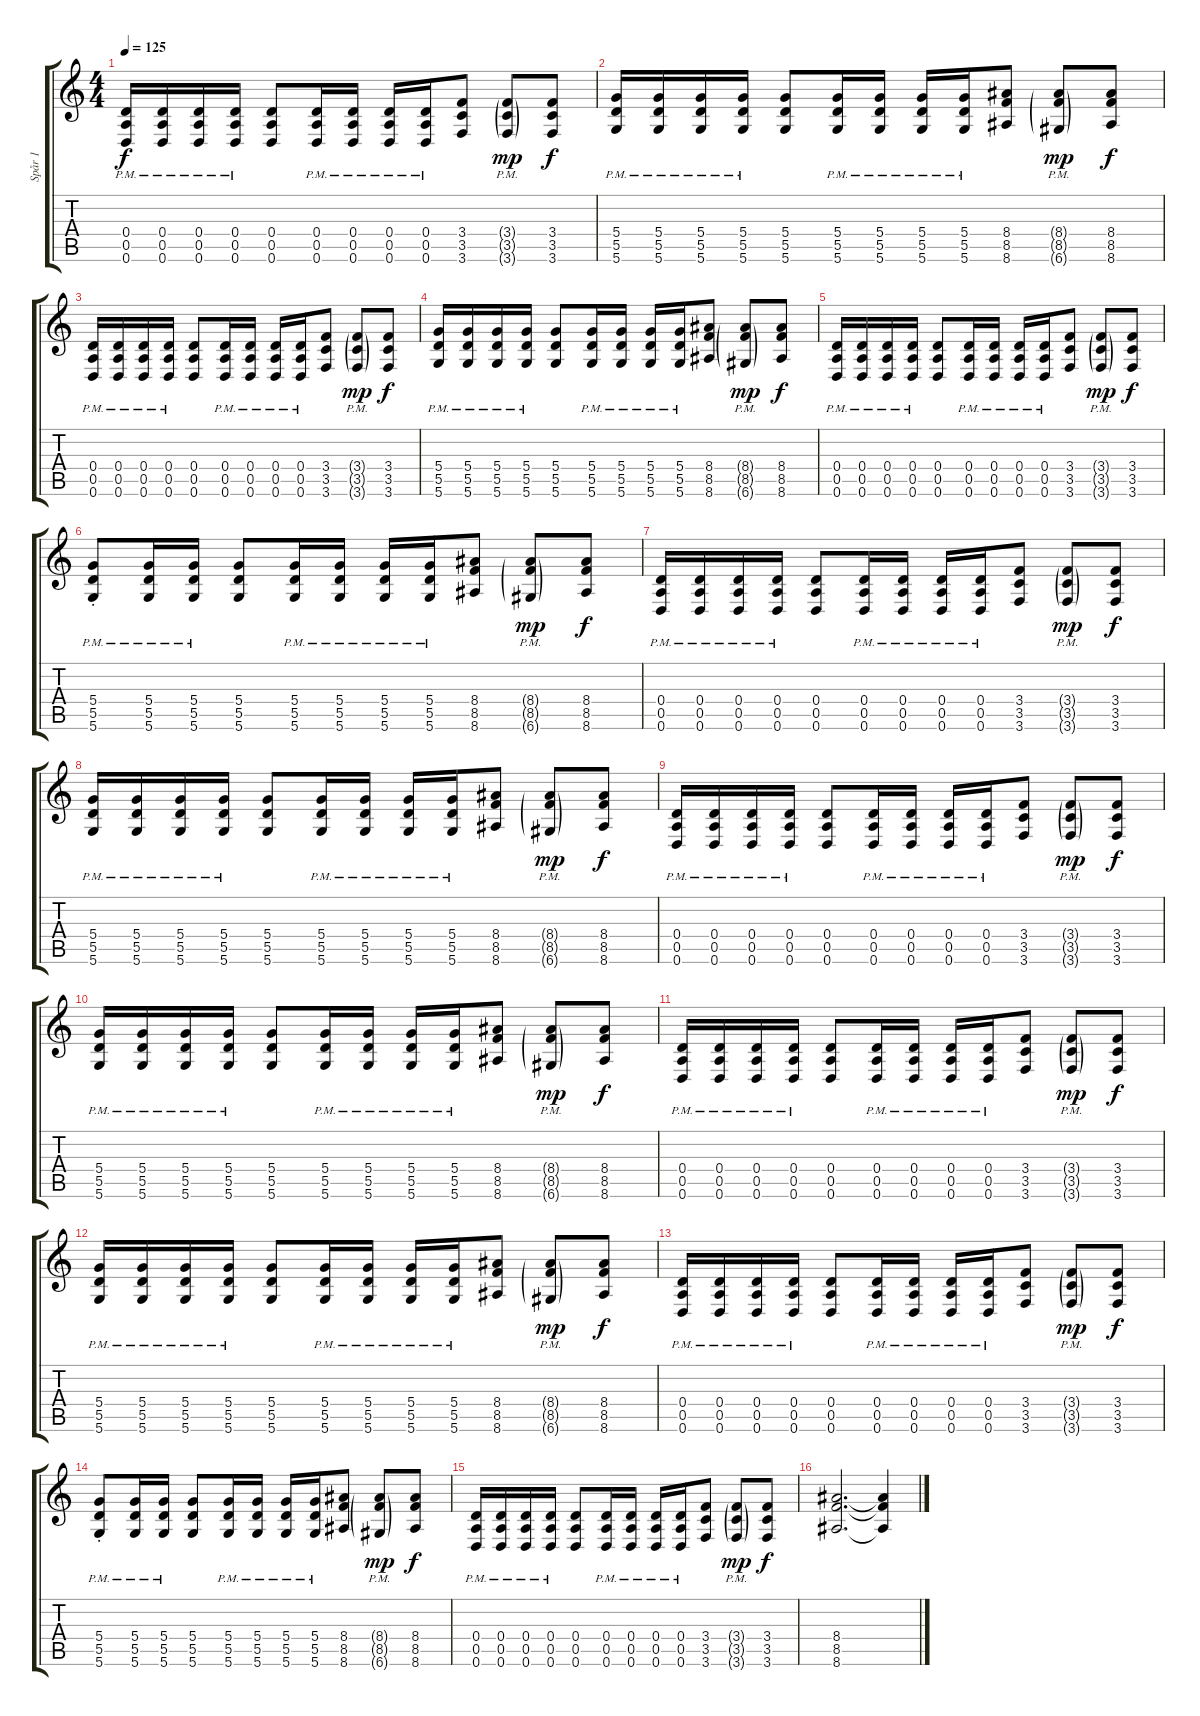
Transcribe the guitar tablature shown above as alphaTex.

\track ("Spår 1" "Spår 1") {instrument distortionguitar}
\staff {score tabs}
\tuning (E4 B3 G3 D3 A2 D2) {hide}
\ts (4 4)
\tempo 125
\clef g2
\ks c
(0.4{pm} 0.5{pm} 0.6{pm}).16{dy f} (0.4{pm} 0.5{pm} 0.6{pm}).16 (0.4{pm} 0.5{pm} 0.6{pm}).16 (0.4{pm} 0.5{pm} 0.6{pm}).16 (0.4 0.5 0.6).8 (0.4{pm} 0.5{pm} 0.6{pm}).16 (0.4{pm} 0.5{pm} 0.6{pm}).16 (0.4{pm} 0.5{pm} 0.6{pm}).16 (0.4{pm} 0.5{pm} 0.6{pm}).16 (3.4 3.5 3.6).8 (3.4{g pm} 3.5{g pm} 3.6{g pm}).8{dy mp} (3.4 3.5 3.6).8{dy f} |
(5.4{pm} 5.5{pm} 5.6{pm}).16 (5.4{pm} 5.5{pm} 5.6{pm}).16 (5.4{pm} 5.5{pm} 5.6{pm}).16 (5.4{pm} 5.5{pm} 5.6{pm}).16 (5.4 5.5 5.6).8 (5.4{pm} 5.5{pm} 5.6{pm}).16 (5.4{pm} 5.5{pm} 5.6{pm}).16 (5.4{pm} 5.5{pm} 5.6{pm}).16 (5.4{pm} 5.5{pm} 5.6{pm}).16 (8.4 8.5 8.6).8 (8.4{g pm} 8.5{g pm} 6.6{g pm}).8{dy mp} (8.4 8.5 8.6).8{dy f} |
(0.4{pm} 0.5{pm} 0.6{pm}).16 (0.4{pm} 0.5{pm} 0.6{pm}).16 (0.4{pm} 0.5{pm} 0.6{pm}).16 (0.4{pm} 0.5{pm} 0.6{pm}).16 (0.4 0.5 0.6).8 (0.4{pm} 0.5{pm} 0.6{pm}).16 (0.4{pm} 0.5{pm} 0.6{pm}).16 (0.4{pm} 0.5{pm} 0.6{pm}).16 (0.4{pm} 0.5{pm} 0.6{pm}).16 (3.4 3.5 3.6).8 (3.4{g pm} 3.5{g pm} 3.6{g pm}).8{dy mp} (3.4 3.5 3.6).8{dy f} |
(5.4{pm} 5.5{pm} 5.6{pm}).16 (5.4{pm} 5.5{pm} 5.6{pm}).16 (5.4{pm} 5.5{pm} 5.6{pm}).16 (5.4{pm} 5.5{pm} 5.6{pm}).16 (5.4 5.5 5.6).8 (5.4{pm} 5.5{pm} 5.6{pm}).16 (5.4{pm} 5.5{pm} 5.6{pm}).16 (5.4{pm} 5.5{pm} 5.6{pm}).16 (5.4{pm} 5.5{pm} 5.6{pm}).16 (8.4 8.5 8.6).8 (8.4{g pm} 8.5{g pm} 6.6{g pm}).8{dy mp} (8.4 8.5 8.6).8{dy f} |
(0.4{pm} 0.5{pm} 0.6{pm}).16 (0.4{pm} 0.5{pm} 0.6{pm}).16 (0.4{pm} 0.5{pm} 0.6{pm}).16 (0.4{pm} 0.5{pm} 0.6{pm}).16 (0.4 0.5 0.6).8 (0.4{pm} 0.5{pm} 0.6{pm}).16 (0.4{pm} 0.5{pm} 0.6{pm}).16 (0.4{pm} 0.5{pm} 0.6{pm}).16 (0.4{pm} 0.5{pm} 0.6{pm}).16 (3.4 3.5 3.6).8 (3.4{g pm} 3.5{g pm} 3.6{g pm}).8{dy mp} (3.4 3.5 3.6).8{dy f} |
(5.4{pm st} 5.5{pm st} 5.6{pm st}).8 (5.4{pm} 5.5{pm} 5.6{pm}).16 (5.4{pm} 5.5{pm} 5.6{pm}).16 (5.4 5.5 5.6).8 (5.4{pm} 5.5{pm} 5.6{pm}).16 (5.4{pm} 5.5{pm} 5.6{pm}).16 (5.4{pm} 5.5{pm} 5.6{pm}).16 (5.4{pm} 5.5{pm} 5.6{pm}).16 (8.4 8.5 8.6).8 (8.4{g pm} 8.5{g pm} 6.6{g pm}).8{dy mp} (8.4 8.5 8.6).8{dy f} |
(0.4{pm} 0.5{pm} 0.6{pm}).16 (0.4{pm} 0.5{pm} 0.6{pm}).16 (0.4{pm} 0.5{pm} 0.6{pm}).16 (0.4{pm} 0.5{pm} 0.6{pm}).16 (0.4 0.5 0.6).8 (0.4{pm} 0.5{pm} 0.6{pm}).16 (0.4{pm} 0.5{pm} 0.6{pm}).16 (0.4{pm} 0.5{pm} 0.6{pm}).16 (0.4{pm} 0.5{pm} 0.6{pm}).16 (3.4 3.5 3.6).8 (3.4{g pm} 3.5{g pm} 3.6{g pm}).8{dy mp} (3.4 3.5 3.6).8{dy f} |
(5.4{pm} 5.5{pm} 5.6{pm}).16 (5.4{pm} 5.5{pm} 5.6{pm}).16 (5.4{pm} 5.5{pm} 5.6{pm}).16 (5.4{pm} 5.5{pm} 5.6{pm}).16 (5.4 5.5 5.6).8 (5.4{pm} 5.5{pm} 5.6{pm}).16 (5.4{pm} 5.5{pm} 5.6{pm}).16 (5.4{pm} 5.5{pm} 5.6{pm}).16 (5.4{pm} 5.5{pm} 5.6{pm}).16 (8.4 8.5 8.6).8 (8.4{g pm} 8.5{g pm} 6.6{g pm}).8{dy mp} (8.4 8.5 8.6).8{dy f} |
(0.4{pm} 0.5{pm} 0.6{pm}).16 (0.4{pm} 0.5{pm} 0.6{pm}).16 (0.4{pm} 0.5{pm} 0.6{pm}).16 (0.4{pm} 0.5{pm} 0.6{pm}).16 (0.4 0.5 0.6).8 (0.4{pm} 0.5{pm} 0.6{pm}).16 (0.4{pm} 0.5{pm} 0.6{pm}).16 (0.4{pm} 0.5{pm} 0.6{pm}).16 (0.4{pm} 0.5{pm} 0.6{pm}).16 (3.4 3.5 3.6).8 (3.4{g pm} 3.5{g pm} 3.6{g pm}).8{dy mp} (3.4 3.5 3.6).8{dy f} |
(5.4{pm} 5.5{pm} 5.6{pm}).16 (5.4{pm} 5.5{pm} 5.6{pm}).16 (5.4{pm} 5.5{pm} 5.6{pm}).16 (5.4{pm} 5.5{pm} 5.6{pm}).16 (5.4 5.5 5.6).8 (5.4{pm} 5.5{pm} 5.6{pm}).16 (5.4{pm} 5.5{pm} 5.6{pm}).16 (5.4{pm} 5.5{pm} 5.6{pm}).16 (5.4{pm} 5.5{pm} 5.6{pm}).16 (8.4 8.5 8.6).8 (8.4{g pm} 8.5{g pm} 6.6{g pm}).8{dy mp} (8.4 8.5 8.6).8{dy f} |
(0.4{pm} 0.5{pm} 0.6{pm}).16 (0.4{pm} 0.5{pm} 0.6{pm}).16 (0.4{pm} 0.5{pm} 0.6{pm}).16 (0.4{pm} 0.5{pm} 0.6{pm}).16 (0.4 0.5 0.6).8 (0.4{pm} 0.5{pm} 0.6{pm}).16 (0.4{pm} 0.5{pm} 0.6{pm}).16 (0.4{pm} 0.5{pm} 0.6{pm}).16 (0.4{pm} 0.5{pm} 0.6{pm}).16 (3.4 3.5 3.6).8 (3.4{g pm} 3.5{g pm} 3.6{g pm}).8{dy mp} (3.4 3.5 3.6).8{dy f} |
(5.4{pm} 5.5{pm} 5.6{pm}).16 (5.4{pm} 5.5{pm} 5.6{pm}).16 (5.4{pm} 5.5{pm} 5.6{pm}).16 (5.4{pm} 5.5{pm} 5.6{pm}).16 (5.4 5.5 5.6).8 (5.4{pm} 5.5{pm} 5.6{pm}).16 (5.4{pm} 5.5{pm} 5.6{pm}).16 (5.4{pm} 5.5{pm} 5.6{pm}).16 (5.4{pm} 5.5{pm} 5.6{pm}).16 (8.4 8.5 8.6).8 (8.4{g pm} 8.5{g pm} 6.6{g pm}).8{dy mp} (8.4 8.5 8.6).8{dy f} |
(0.4{pm} 0.5{pm} 0.6{pm}).16 (0.4{pm} 0.5{pm} 0.6{pm}).16 (0.4{pm} 0.5{pm} 0.6{pm}).16 (0.4{pm} 0.5{pm} 0.6{pm}).16 (0.4 0.5 0.6).8 (0.4{pm} 0.5{pm} 0.6{pm}).16 (0.4{pm} 0.5{pm} 0.6{pm}).16 (0.4{pm} 0.5{pm} 0.6{pm}).16 (0.4{pm} 0.5{pm} 0.6{pm}).16 (3.4 3.5 3.6).8 (3.4{g pm} 3.5{g pm} 3.6{g pm}).8{dy mp} (3.4 3.5 3.6).8{dy f} |
(5.4{pm st} 5.5{pm st} 5.6{pm st}).8 (5.4{pm} 5.5{pm} 5.6{pm}).16 (5.4{pm} 5.5{pm} 5.6{pm}).16 (5.4 5.5 5.6).8 (5.4{pm} 5.5{pm} 5.6{pm}).16 (5.4{pm} 5.5{pm} 5.6{pm}).16 (5.4{pm} 5.5{pm} 5.6{pm}).16 (5.4{pm} 5.5{pm} 5.6{pm}).16 (8.4 8.5 8.6).8 (8.4{g pm} 8.5{g pm} 6.6{g pm}).8{dy mp} (8.4 8.5 8.6).8{dy f} |
(0.4{pm} 0.5{pm} 0.6{pm}).16 (0.4{pm} 0.5{pm} 0.6{pm}).16 (0.4{pm} 0.5{pm} 0.6{pm}).16 (0.4{pm} 0.5{pm} 0.6{pm}).16 (0.4 0.5 0.6).8 (0.4{pm} 0.5{pm} 0.6{pm}).16 (0.4{pm} 0.5{pm} 0.6{pm}).16 (0.4{pm} 0.5{pm} 0.6{pm}).16 (0.4{pm} 0.5{pm} 0.6{pm}).16 (3.4 3.5 3.6).8 (3.4{g pm} 3.5{g pm} 3.6{g pm}).8{dy mp} (3.4 3.5 3.6).8{dy f} |
(8.4 8.5 8.6).2{d} (8.4{ss t} 8.5{ss t} 8.6{ss t}).4
